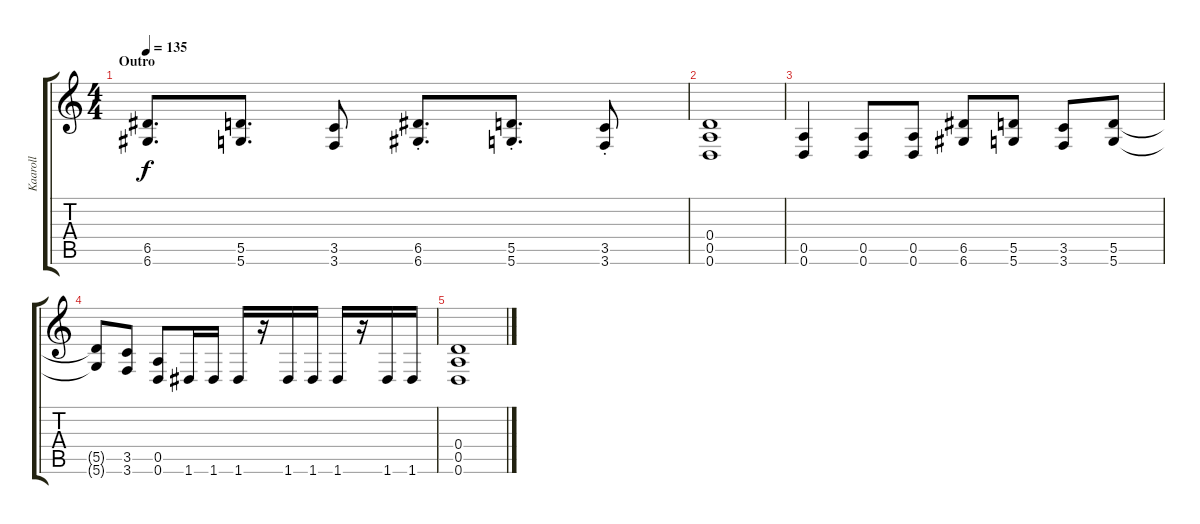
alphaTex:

\track ("Kaaroll" "Kaaroll") {instrument acousticguitarsteel}
\staff {score tabs}
\tuning (E4 B3 G3 D3 A2 D2) {hide}
\ts (4 4)
\section ("" "Outro")
\tempo 135
\clef g2
\ks c
(6.5 6.6).8{d dy f} (5.5 5.6).8{d} (3.5 3.6).8 (6.5{st} 6.6{st}).8{d} (5.5{st} 5.6{st}).8{d} (3.5{st} 3.6{st}).8 |
(0.4 0.5 0.6).1 |
(0.5 0.6).4 (0.5 0.6).8 (0.5 0.6).8 (6.5 6.6).8 (5.5 5.6).8 (3.5 3.6).8 (5.5 5.6).8 |
(5.5{t} 5.6{t}).8 (3.5 3.6).8 (0.5 0.6).8 1.6.16 1.6.16 1.6.16 r.16 1.6.16 1.6.16 1.6.16 r.16 1.6.16 1.6.16 |
(0.4 0.5 0.6).1
